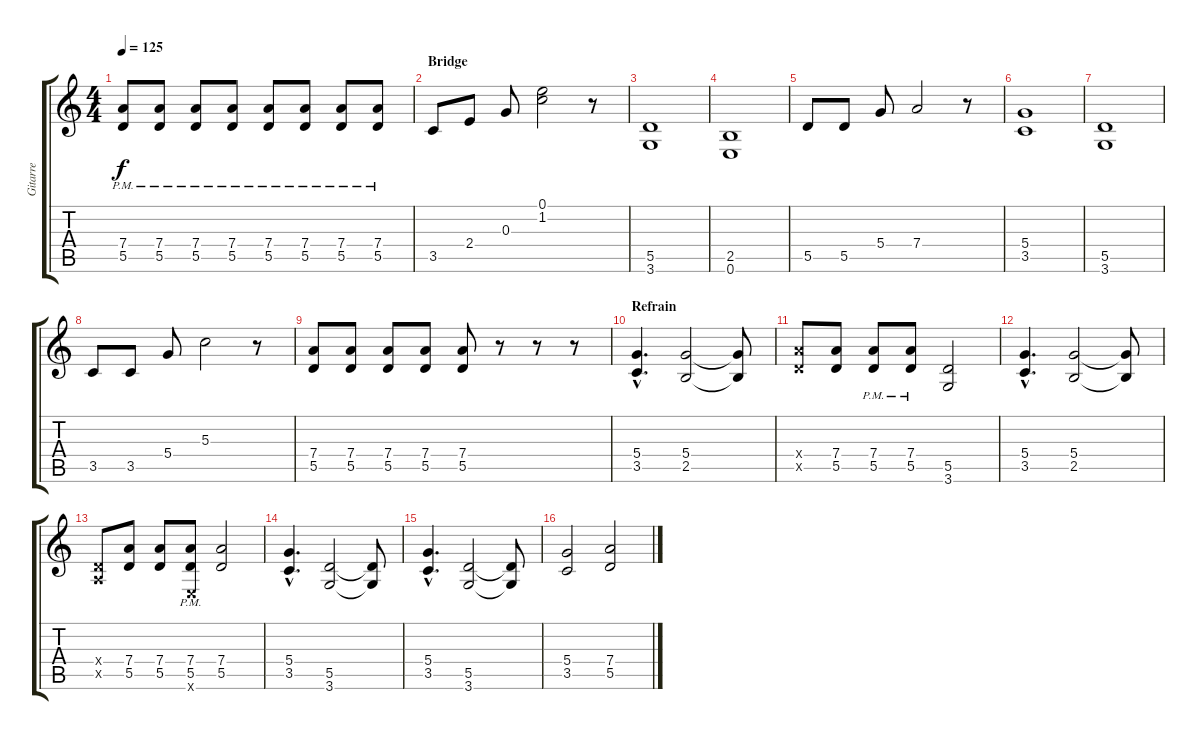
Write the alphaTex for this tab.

\track ("Gitarre" "Gitarre") {instrument distortionguitar}
\staff {score tabs}
\tuning (E4 B3 G3 D3 A2 E2) {hide}
\ts (4 4)
\tempo 125
\clef g2
\ks c
(7.4{pm} 5.5{pm}).8{dy f} (7.4{pm} 5.5).8 (7.4{pm} 5.5{pm}).8 (7.4{pm} 5.5{pm}).8 (7.4{pm} 5.5{pm}).8 (7.4{pm} 5.5{pm}).8 (7.4{pm} 5.5{pm}).8 (7.4{pm} 5.5{pm}).8 |
\section ("" "Bridge")
3.5.8 2.4.8 0.3.8 (0.1 1.2).2 r.8 |
(5.5 3.6).1 |
(2.5 0.6).1 |
5.5.8 5.5.8 5.4.8 7.4.2 r.8 |
(5.4 3.5).1 |
(5.5 3.6).1 |
3.5.8 3.5.8 5.4.8 5.3.2 r.8 |
(7.4 5.5).8 (7.4 5.5).8 (7.4 5.5).8 (7.4 5.5).8 (7.4 5.5).8 r.8 r.8 r.8 |
\section ("" "Refrain")
(5.4{hac} 3.5{hac}).4{d volume 13} (5.4 2.5).2 (5.4{t} 2.5{t}).8 |
(7.4{x} 5.5{x}).8 (7.4 5.5).8 (7.4{pm} 5.5{pm}).8 (7.4{pm} 5.5{pm}).8 (5.5 3.6).2 |
(5.4{hac} 3.5{hac}).4{d} (5.4 2.5).2 (5.4{t} 2.5{t}).8 |
(0.4{x} 0.5{x}).8 (7.4 5.5).8 (7.4 5.5).8 (7.4{pm} 5.5{pm} 0.6{x}).8 (7.4 5.5).2 |
(5.4{hac} 3.5{hac}).4{d} (5.5 3.6).2 (5.5{t} 3.6{t}).8 |
(5.4{hac} 3.5{hac}).4{d} (5.5 3.6).2 (5.5{t} 3.6{t}).8 |
(5.4 3.5).2 (7.4 5.5).2
